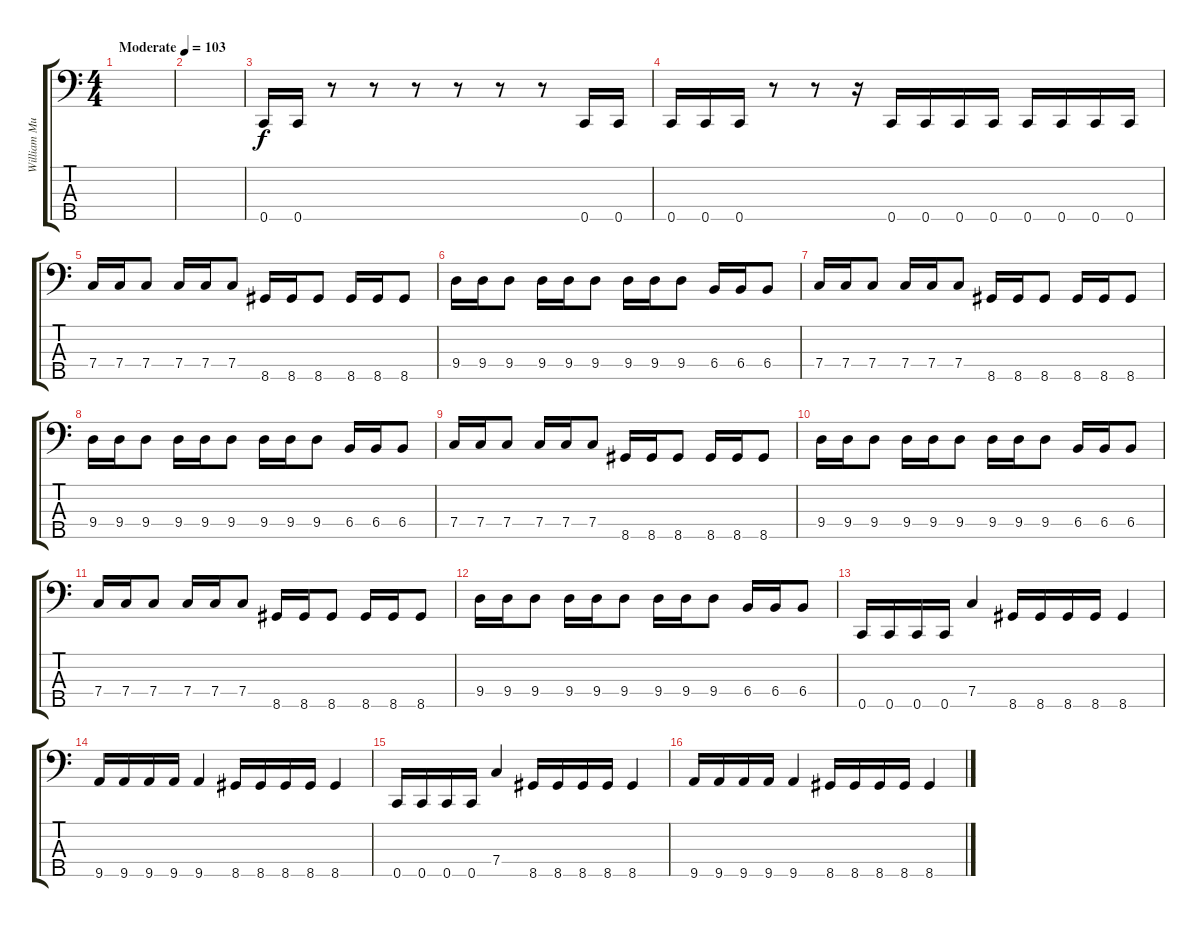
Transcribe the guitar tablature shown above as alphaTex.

\track ("William Murderface" "William Mu") {instrument electricbasspick}
\staff {score tabs}
\tuning (Ab2 Eb2 Bb1 F1 C1) {hide}
\ts (4 4)
\tempo (103 "Moderate")
\clef f4
\ks c
|
|
0.5.16 0.5.16 r.8 r.8 r.8 r.8 r.8 r.8 0.5.16 0.5.16 |
0.5.16 0.5.16 0.5.16 r.8 r.8 r.16 0.5.16 0.5.16 0.5.16 0.5.16 0.5.16 0.5.16 0.5.16 0.5.16 |
7.4.16 7.4.16 7.4.8 7.4.16 7.4.16 7.4.8 8.5.16 8.5.16 8.5.8 8.5.16 8.5.16 8.5.8 |
9.4.16 9.4.16 9.4.8 9.4.16 9.4.16 9.4.8 9.4.16 9.4.16 9.4.8 6.4.16 6.4.16 6.4.8 |
7.4.16 7.4.16 7.4.8 7.4.16 7.4.16 7.4.8 8.5.16 8.5.16 8.5.8 8.5.16 8.5.16 8.5.8 |
9.4.16 9.4.16 9.4.8 9.4.16 9.4.16 9.4.8 9.4.16 9.4.16 9.4.8 6.4.16 6.4.16 6.4.8 |
7.4.16 7.4.16 7.4.8 7.4.16 7.4.16 7.4.8 8.5.16 8.5.16 8.5.8 8.5.16 8.5.16 8.5.8 |
9.4.16 9.4.16 9.4.8 9.4.16 9.4.16 9.4.8 9.4.16 9.4.16 9.4.8 6.4.16 6.4.16 6.4.8 |
7.4.16 7.4.16 7.4.8 7.4.16 7.4.16 7.4.8 8.5.16 8.5.16 8.5.8 8.5.16 8.5.16 8.5.8 |
9.4.16 9.4.16 9.4.8 9.4.16 9.4.16 9.4.8 9.4.16 9.4.16 9.4.8 6.4.16 6.4.16 6.4.8 |
0.5.16 0.5.16 0.5.16 0.5.16 7.4.4 8.5.16 8.5.16 8.5.16 8.5.16 8.5.4 |
9.5.16 9.5.16 9.5.16 9.5.16 9.5.4 8.5.16 8.5.16 8.5.16 8.5.16 8.5.4 |
0.5.16 0.5.16 0.5.16 0.5.16 7.4.4 8.5.16 8.5.16 8.5.16 8.5.16 8.5.4 |
9.5.16 9.5.16 9.5.16 9.5.16 9.5.4 8.5.16 8.5.16 8.5.16 8.5.16 8.5.4
